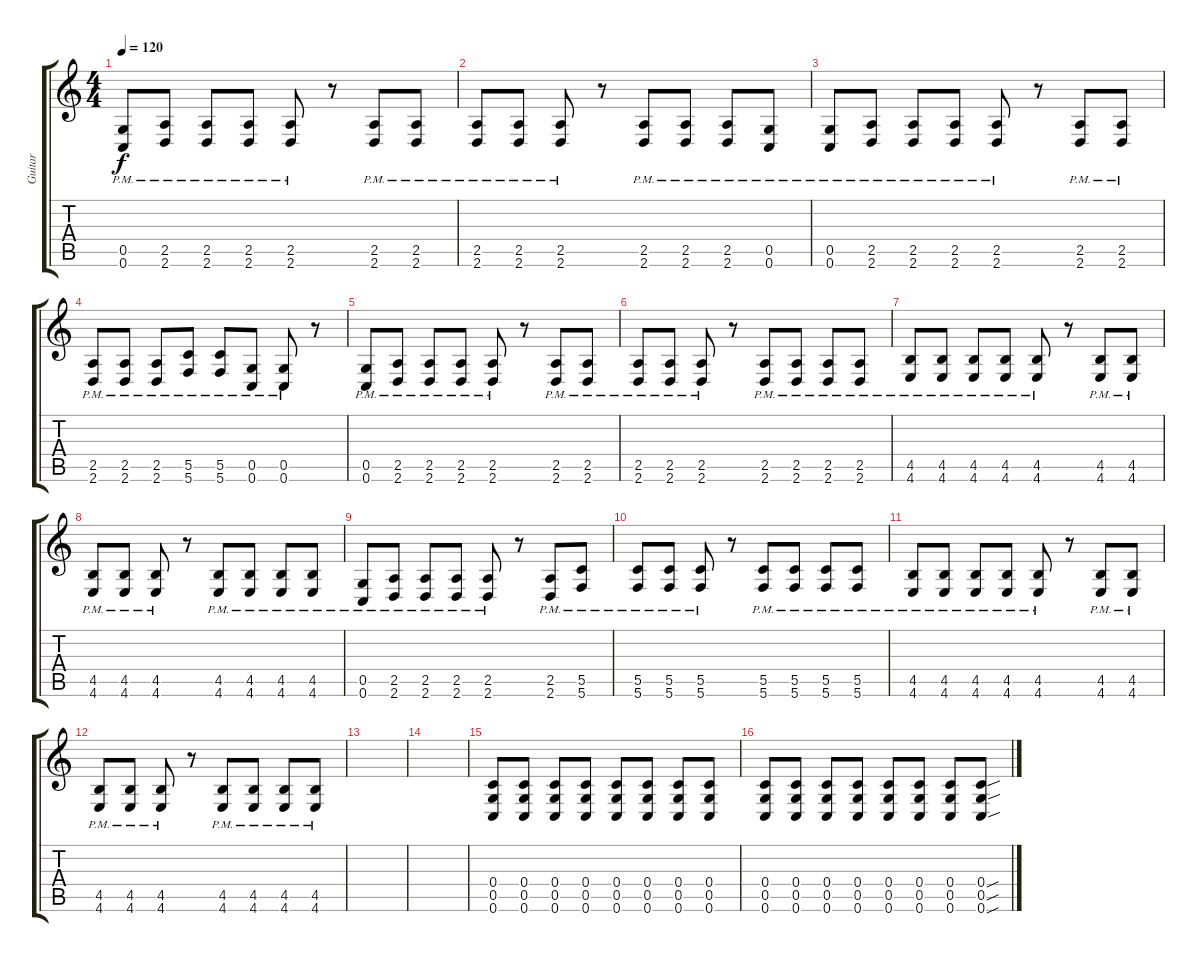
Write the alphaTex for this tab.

\track ("Guitar" "Guitar") {instrument overdrivenguitar}
\staff {score tabs}
\tuning (D4 A3 F3 C3 G2 C2) {hide}
\ts (4 4)
\tempo 120
\clef g2
\ks c
(0.5{pm} 0.6{pm}).8{dy f} (2.5{pm} 2.6{pm}).8 (2.5{pm} 2.6{pm}).8 (2.5{pm} 2.6{pm}).8 (2.5{pm} 2.6{pm}).8 r.8 (2.5{pm} 2.6{pm}).8 (2.5{pm} 2.6{pm}).8 |
(2.5{pm} 2.6{pm}).8 (2.5{pm} 2.6{pm}).8 (2.5{pm} 2.6{pm}).8 r.8 (2.5{pm} 2.6{pm}).8 (2.5{pm} 2.6{pm}).8 (2.5{pm} 2.6{pm}).8 (0.5{pm} 0.6{pm}).8 |
(0.5{pm} 0.6{pm}).8 (2.5{pm} 2.6{pm}).8 (2.5{pm} 2.6{pm}).8 (2.5{pm} 2.6{pm}).8 (2.5{pm} 2.6{pm}).8 r.8 (2.5{pm} 2.6{pm}).8 (2.5{pm} 2.6{pm}).8 |
(2.5{pm} 2.6{pm}).8 (2.5{pm} 2.6{pm}).8 (2.5{pm} 2.6{pm}).8 (5.5{pm} 5.6{pm}).8 (5.5{pm} 5.6{pm}).8 (0.5{pm} 0.6{pm}).8 (0.5{pm} 0.6{pm}).8 r.8 |
(0.5{pm} 0.6{pm}).8 (2.5{pm} 2.6{pm}).8 (2.5{pm} 2.6{pm}).8 (2.5{pm} 2.6{pm}).8 (2.5{pm} 2.6{pm}).8 r.8 (2.5{pm} 2.6{pm}).8 (2.5{pm} 2.6{pm}).8 |
(2.5{pm} 2.6{pm}).8 (2.5{pm} 2.6{pm}).8 (2.5{pm} 2.6{pm}).8 r.8 (2.5{pm} 2.6{pm}).8 (2.5{pm} 2.6{pm}).8 (2.5{pm} 2.6{pm}).8 (2.5{pm} 2.6{pm}).8 |
(4.5{pm} 4.6{pm}).8 (4.5{pm} 4.6{pm}).8 (4.5{pm} 4.6{pm}).8 (4.5{pm} 4.6{pm}).8 (4.5{pm} 4.6{pm}).8 r.8 (4.5{pm} 4.6{pm}).8 (4.5{pm} 4.6{pm}).8 |
(4.5{pm} 4.6{pm}).8 (4.5{pm} 4.6{pm}).8 (4.5{pm} 4.6{pm}).8 r.8 (4.5{pm} 4.6{pm}).8 (4.5{pm} 4.6{pm}).8 (4.5{pm} 4.6{pm}).8 (4.5{pm} 4.6{pm}).8 |
(0.5{pm} 0.6{pm}).8 (2.5{pm} 2.6{pm}).8 (2.5{pm} 2.6{pm}).8 (2.5{pm} 2.6{pm}).8 (2.5{pm} 2.6{pm}).8 r.8 (2.5{pm} 2.6{pm}).8 (5.5{pm} 5.6{pm}).8 |
(5.5{pm} 5.6{pm}).8 (5.5{pm} 5.6{pm}).8 (5.5{pm} 5.6{pm}).8 r.8 (5.5{pm} 5.6{pm}).8 (5.5{pm} 5.6{pm}).8 (5.5{pm} 5.6{pm}).8 (5.5{pm} 5.6{pm}).8 |
(4.5{pm} 4.6{pm}).8 (4.5{pm} 4.6{pm}).8 (4.5{pm} 4.6{pm}).8 (4.5{pm} 4.6{pm}).8 (4.5{pm} 4.6{pm}).8 r.8 (4.5{pm} 4.6{pm}).8 (4.5{pm} 4.6{pm}).8 |
(4.5{pm} 4.6{pm}).8 (4.5{pm} 4.6{pm}).8 (4.5{pm} 4.6{pm}).8 r.8 (4.5{pm} 4.6{pm}).8 (4.5{pm} 4.6{pm}).8 (4.5{pm} 4.6{pm}).8 (4.5{pm} 4.6{pm}).8 |
|
|
(0.4 0.5 0.6).8 (0.4 0.5 0.6).8 (0.4 0.5 0.6).8 (0.4 0.5 0.6).8 (0.4 0.5 0.6).8 (0.4 0.5 0.6).8 (0.4 0.5 0.6).8 (0.4 0.5 0.6).8 |
(0.4 0.5 0.6).8 (0.4 0.5 0.6).8 (0.4 0.5 0.6).8 (0.4 0.5 0.6).8 (0.4 0.5 0.6).8 (0.4 0.5 0.6).8 (0.4 0.5 0.6).8 (0.4{sou} 0.5{sou} 0.6{sou}).8
